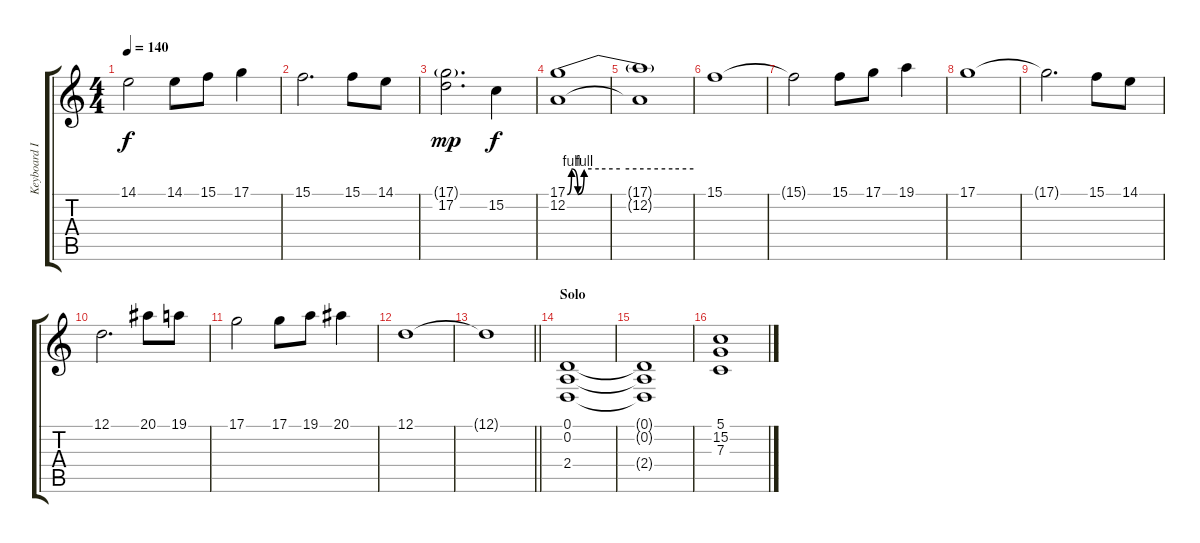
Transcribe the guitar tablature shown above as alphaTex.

\track ("Keyboard I" "Keyboard I") {instrument stringensemble1}
\staff {score tabs}
\tuning (D4 A3 F3 C3 G2 D2) {hide}
\ts (4 4)
\tempo 140
\clef g2
\ks c
14.1{t}.2{dy f} 14.1.8 15.1.8 17.1.4 |
15.1.2{d} 15.1.8 14.1.8 |
(17.1{g} 17.2).2{d dy mp} 15.2.4{dy f} |
(17.1{be (custom 0 0 2 4 5 0 8 4 15 4 25 4 50 4 60 4)} 12.2).1 |
(17.1{t} 12.2{t}).1 |
15.1.1 |
15.1{t}.2 15.1.8 17.1.8 19.1.4 |
17.1.1 |
17.1{t}.2{d} 15.1.8 14.1.8 |
12.1.2{d} 20.1.8 19.1.8 |
17.1.2 17.1.8 19.1.8 20.1.4 |
12.1.1 |
\barLineRight lightlight
12.1{t}.1 |
\section ("" "Solo")
(0.1 0.2 2.4).1 |
(0.1{t} 0.2{t} 2.4{t}).1 |
(5.1 15.2 7.3).1
